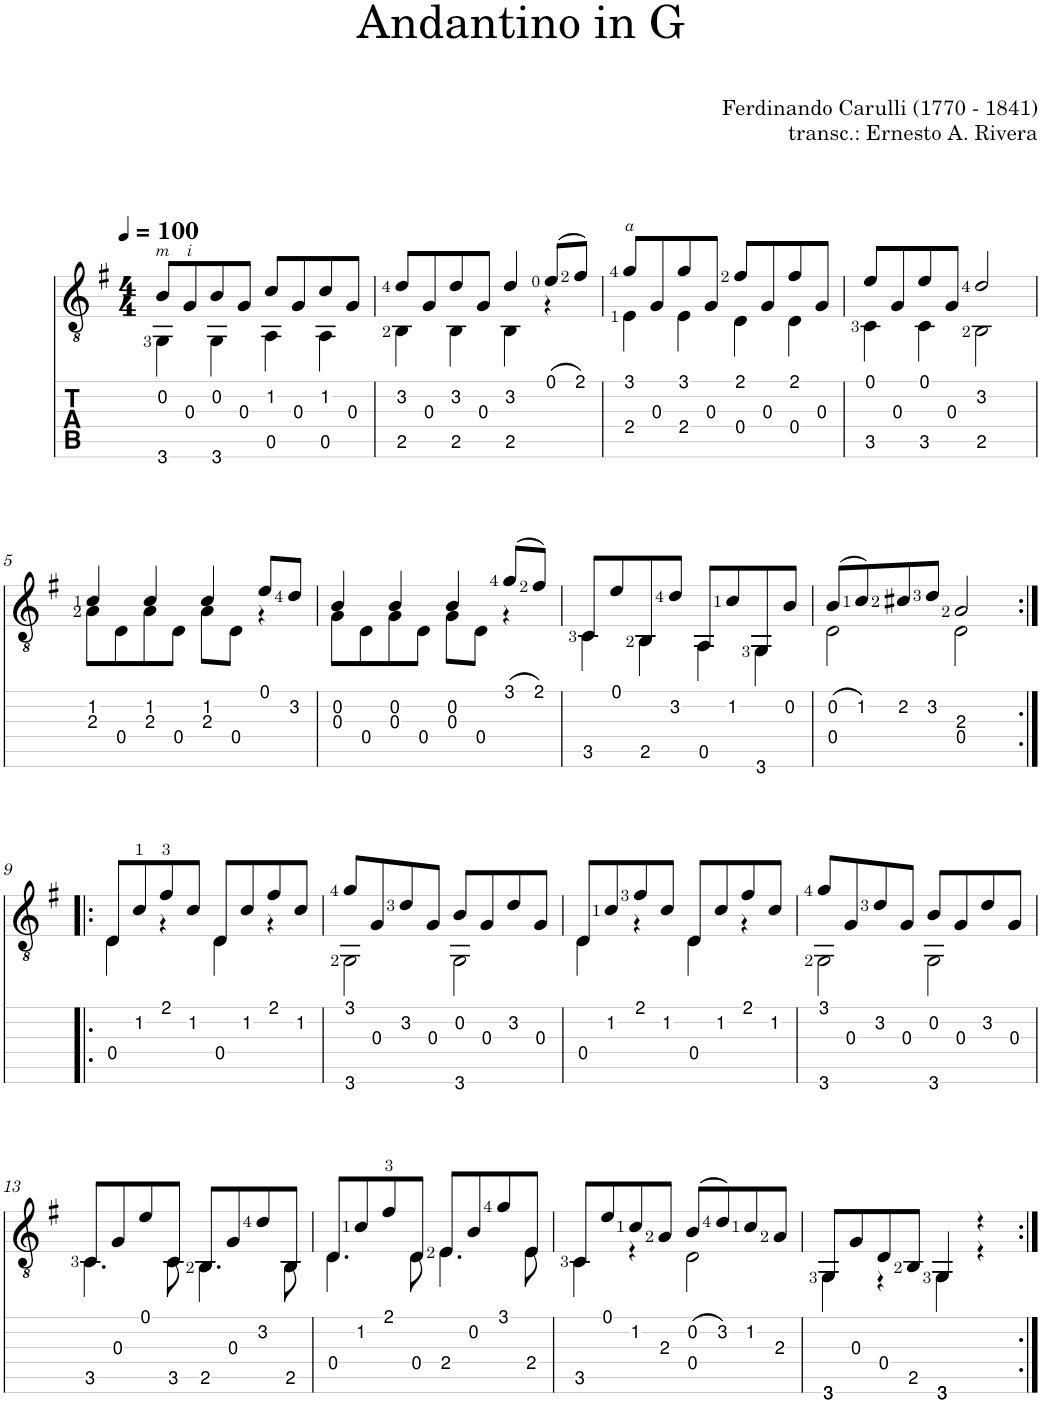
**kern	**kern
*part1	*part1
*staff2	*staff1
*I"Classical Guitar	*
*I'Guit.	*
*stria6	*
*	*clefGv2
*k[f#]	*k[f#]
*M4/4	*M4/4
*MM100	*MM100
=1	=1
*^	*^
8BL	4GG	8B/L	4GG\
8GJ	.	8G/	.
8BL	4GG	8B/	4GG\
8GJ	.	8G/J	.
8cL	4AA	8c/L	4AA\
8GJ	.	8G/	.
8cL	4AA	8c/	4AA\
8GJ	.	8G/J	.
=2	=2	=2	=2
8dL	4BB	8d/L	4BB\
8GJ	.	8G/	.
8dL	4BB	8d/	4BB\
8GJ	.	8G/J	.
4d	4BB	4d/	4BB\
8eL	4r	(8e/L	4r
8f#J	.	8f#/J)	.
=3	=3	=3	=3
8gL	4E	8g/L	4E\
8GJ	.	8G/	.
8gL	4E	8g/	4E\
8GJ	.	8G/J	.
8f#L	4D	8f#/L	4D\
8GJ	.	8G/	.
8f#L	4D	8f#/	4D\
8GJ	.	8G/J	.
=4	=4	=4	=4
8eL	4C	8e/L	4C\
8GJ	.	8G/	.
8eL	4C	8e/	4C\
8GJ	.	8G/J	.
2d	2BB	2d/	2BB\
!!LO:LB:g=z	!!
=5	=5	=5	=5
4c	8AL	4c/	8A\L
.	8DJ	.	8D\
4c	8AL	4c/	8A\
.	8DJ	.	8D\J
4c	8AL	4c/	8A\L
.	8DJ	.	8D\J
8eL	4r	8e/L	4r
8dJ	.	8d/J	.
=6	=6	=6	=6
4B	8GL	4B/	8G\L
.	8DJ	.	8D\
4B	8GL	4B/	8G\
.	8DJ	.	8D\J
4B	8GL	4B/	8G\L
.	8DJ	.	8D\J
8gL	4r	(8g/L	4r
8f#J	.	8f#/J)	.
=7	=7	=7	=7
8CL	4C	8C/L	4C\
8eJ	.	8e/	.
8BBL	4BB	8BB/	4BB\
8dJ	.	8d/J	.
8AAL	4AA	8AA/L	4AA\
8cJ	.	8c/	.
8GGL	4GG	8GG/	4GG\
8BJ	.	8B/J	.
=8	=8	=8	=8
8BL	2D	(8B/L	2D\
8cJ	.	8c/)	.
8c#XL	.	8c#X/	.
8dJ	.	8d/J	.
2A	2D	2A/	2D\
!!LO:LB:g=z	!!
=9:|!|:	=9:|!|:	=9:|!|:	=9:|!|:
8DL	4D	8D/L	4D\
8cJ	.	8c/	.
8f#L	4r	8f#/	4r
8cJ	.	8c/J	.
8DL	4D	8D/L	4D\
8cJ	.	8c/	.
8f#L	4r	8f#/	4r
8cJ	.	8c/J	.
=10	=10	=10	=10
8gL	2GG	8g/L	2GG\
8GJ	.	8G/	.
8dL	.	8d/	.
8GJ	.	8G/J	.
8BL	2GG	8B/L	2GG\
8GJ	.	8G/	.
8dL	.	8d/	.
8GJ	.	8G/J	.
=11	=11	=11	=11
8DL	4D	8D/L	4D\
8cJ	.	8c/	.
8f#L	4r	8f#/	4r
8cJ	.	8c/J	.
8DL	4D	8D/L	4D\
8cJ	.	8c/	.
8f#L	4r	8f#/	4r
8cJ	.	8c/J	.
=12	=12	=12	=12
8gL	2GG	8g/L	2GG\
8GJ	.	8G/	.
8dL	.	8d/	.
8GJ	.	8G/J	.
8BL	2GG	8B/L	2GG\
8GJ	.	8G/	.
8dL	.	8d/	.
8GJ	.	8G/J	.
!!LO:LB:g=z	!!
=13	=13	=13	=13
!LO:N:head=solid	!LO:N:head=solid	!LO:N:head=solid	!LO:N:head=solid
8CL	4.C	8C/L	4.C\
8GJ	.	8G/	.
8eL	.	8e/	.
8CJ	8C	8C/J	8C\
!LO:N:head=solid	!LO:N:head=solid	!LO:N:head=solid	!LO:N:head=solid
8BBL	4.BB	8BB/L	4.BB\
8GJ	.	8G/	.
8dL	.	8d/	.
8BBJ	8BB	8BB/J	8BB\
=14	=14	=14	=14
!LO:N:head=solid	!LO:N:head=solid	!LO:N:head=solid	!LO:N:head=solid
8DL	4.D	8D/L	4.D\
8cJ	.	8c/	.
8f#L	.	8f#/	.
8DJ	8D	8D/J	8D\
!LO:N:head=solid	!LO:N:head=solid	!LO:N:head=solid	!LO:N:head=solid
8EL	4.E	8E/L	4.E\
8BJ	.	8B/	.
8gL	.	8g/	.
8EJ	8E	8E/J	8E\
=15	=15	=15	=15
8CL	4C	8C/L	4C\
8eJ	.	8e/	.
8cL	4r	8c/	4r
8AJ	.	8A/J	.
8BL	2D	(8B/L	2D\
8dJ	.	8d/)	.
8cL	.	8c/	.
8AJ	.	8A/J	.
=16	=16	=16	=16
8GGL	4GG	8GG/L	4GG\
8GJ	.	8G/	.
8DL	4r	8D/	4r
8BBJ	.	8BB/J	.
4GG	4GG	4GG/	4GG\
4r	4r	4r	4r
*v	*v	*	*
*	*v	*v
=:|!	=:|!
*-	*-
